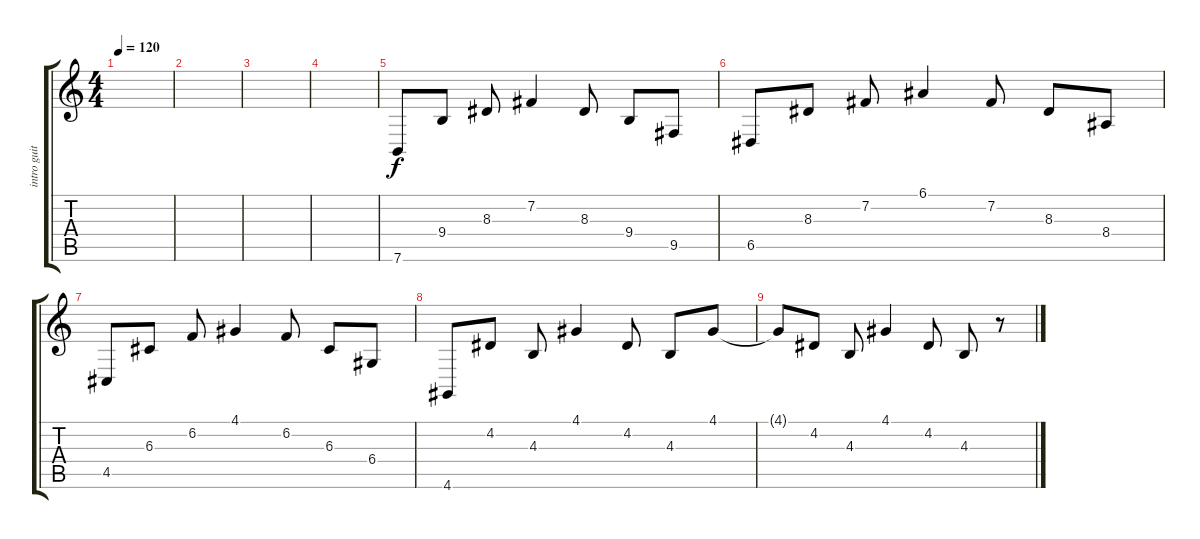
\track ("intro guitar" "intro guit") {instrument electricpiano1}
\staff {score tabs}
\tuning (E4 B3 G3 D3 A2 E2) {hide}
\ts (4 4)
\tempo 120
\clef g2
\ks c
|
|
|
|
7.6.8 9.4.8 8.3.8 7.2.4 8.3.8 9.4.8 9.5.8 |
6.5.8 8.3.8 7.2.8 6.1.4 7.2.8 8.3.8 8.4.8 |
4.5.8 6.3.8 6.2.8 4.1.4 6.2.8 6.3.8 6.4.8 |
4.6.8 4.2.8 4.3.8 4.1.4 4.2.8 4.3.8 4.1.8 |
4.1{t}.8 4.2.8 4.3.8 4.1.4 4.2.8 4.3.8 r.8
